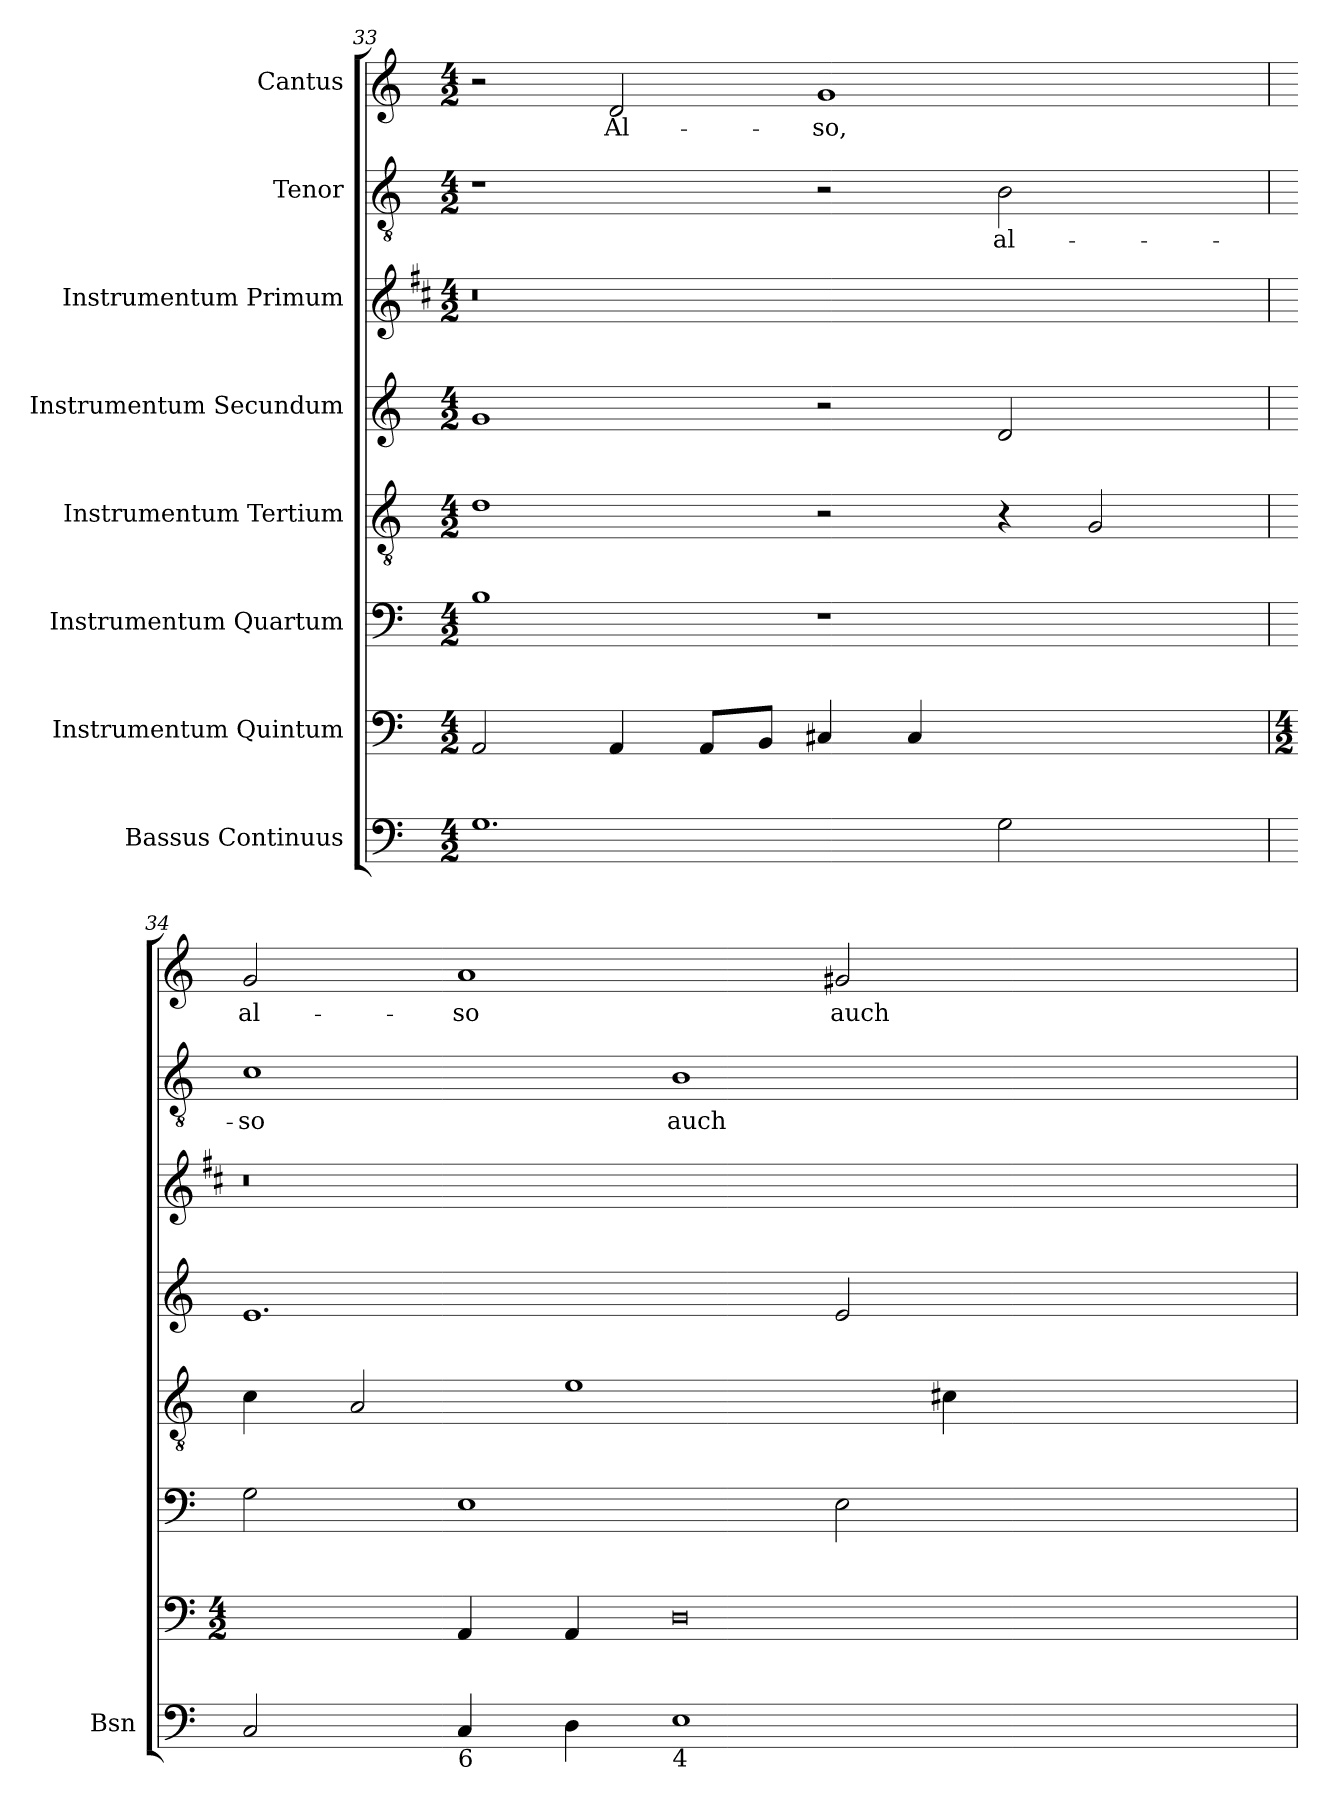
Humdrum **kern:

**kern	**kern	**kern	**kern	**kern	**kern	**kern	**text	**kern	**text
*part8	*part7	*part6	*part5	*part4	*part3	*part2	*part2	*part1	*part1
*staff8	*staff7	*staff6	*staff5	*staff4	*staff3	*staff2	*staff2	*staff1	*staff1
*I"Bassus Continuus	*I"Instrumentum Quintum	*I"Instrumentum Quartum	*I"Instrumentum Tertium	*I"Instrumentum Secundum	*I"Instrumentum Primum	*I"Tenor	*	*I"Cantus	*
*I'Bsn	*	*	*	*	*	*	*	*	*
*clefF4	*clefF4	*clefF4	*clefGv2	*clefG2	*clefG2	*clefGv2	*	*clefG2	*
*	*	*	*	*	*ITrd1c2	*	*	*	*
*k[]	*k[]	*k[]	*k[]	*k[]	*k[]	*k[]	*	*k[]	*
*C:	*C:	*C:	*C:	*C:	*C:	*C:	*	*C:	*
*M4/2	*M4/2	*M4/2	*M4/2	*M4/2	*M4/2	*M4/2	*	*M4/2	*
=33	=33	=33	=33	=33	=33	=33	=33	=33	=33
1.G	2AA	1B	1d	1g	0r	1r	.	2r	.
!	!	!	!	!	!	!	!	!	!LO:LY:b
.	4AA	.	.	.	.	.	.	2d	Al-
.	8AAL	.	.	.	.	.	.	.	.
.	8BBJ	.	.	.	.	.	.	.	.
!	!	!	!	!	!	!	!	!	!LO:LY:b
.	4C#X	1r	2r	2r	.	2r	.	1g	-so,
.	4C#	.	.	.	.	.	.	.	.
!	!	!	!	!	!	!	!LO:LY:b	!	!
2G	[2Dyy	.	4r	2d	.	2B	al-	.	.
.	.	.	2G	.	.	.	.	.	.
4ryy	4ryy	4ryy	.	4ryy	4ryy	4ryy	.	4ryy	.
!!LO:LB:g=z
=34	=34	=34	=34	=34	=34	=34	=34	=34	=34
*	*M4/2	*	*	*	*	*	*	*	*
!	!	!	!	!	!	!	!LO:LY:b	!	!LO:LY:b
2C	2Dyy]	2G	4c	1.e	0r	1c	-so	2g	al-
.	.	.	2A	.	.	.	.	.	.
!LO:TX:b:t=6	!	!	!	!	!	!	!	!	!
!	!	!	!	!	!	!	!	!	!LO:LY:b
4C	4AA	1E	.	.	.	.	.	1a	-so
4D	4AA	.	1e	.	.	.	.	.	.
!LO:TX:b:t=4	!	!	!	!	!	!	!	!	!
!	!	!	!	!	!	!	!LO:LY:b	!	!
1E	0D	.	.	.	.	1B	auch	.	.
!	!	!	!	!	!	!	!	!	!LO:LY:b
.	.	2E	.	2e	.	.	.	2g#X	auch
.	.	.	4c#X	.	.	.	.	.	.
1ryy	.	1ryy	1ryy	1ryy	1ryy	1ryy	.	1ryy	.
=	=	=	=	=	=	=	=	=	=
*-	*-	*-	*-	*-	*-	*-	*-	*-	*-
